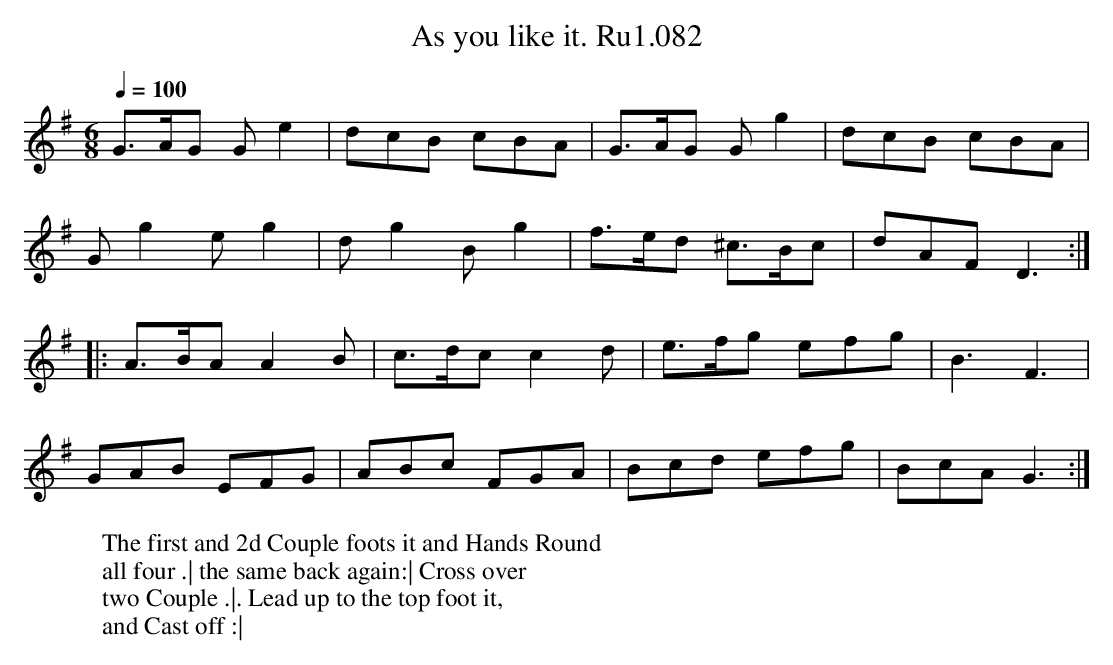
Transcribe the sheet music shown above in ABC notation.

X:1
T:As you like it. Ru1.082
M:6/8
L:1/8
Q:1/4=100
K:G
G>AG Ge2|dcB cBA|G>AG Gg2|dcB cBA|
Gg2eg2|dg2Bg2|f>ed ^c>Bc|dAFD3:|
|:A>BAA2B|c>dcc2d|e>fg efg|B3F3|
GAB EFG|ABc FGA|Bcd efg|BcAG3:|
W:The first and 2d Couple foots it and Hands Round
W:all four .| the same back again:| Cross over
W:two Couple .|. Lead up to the top foot it,
W:and Cast off :|
